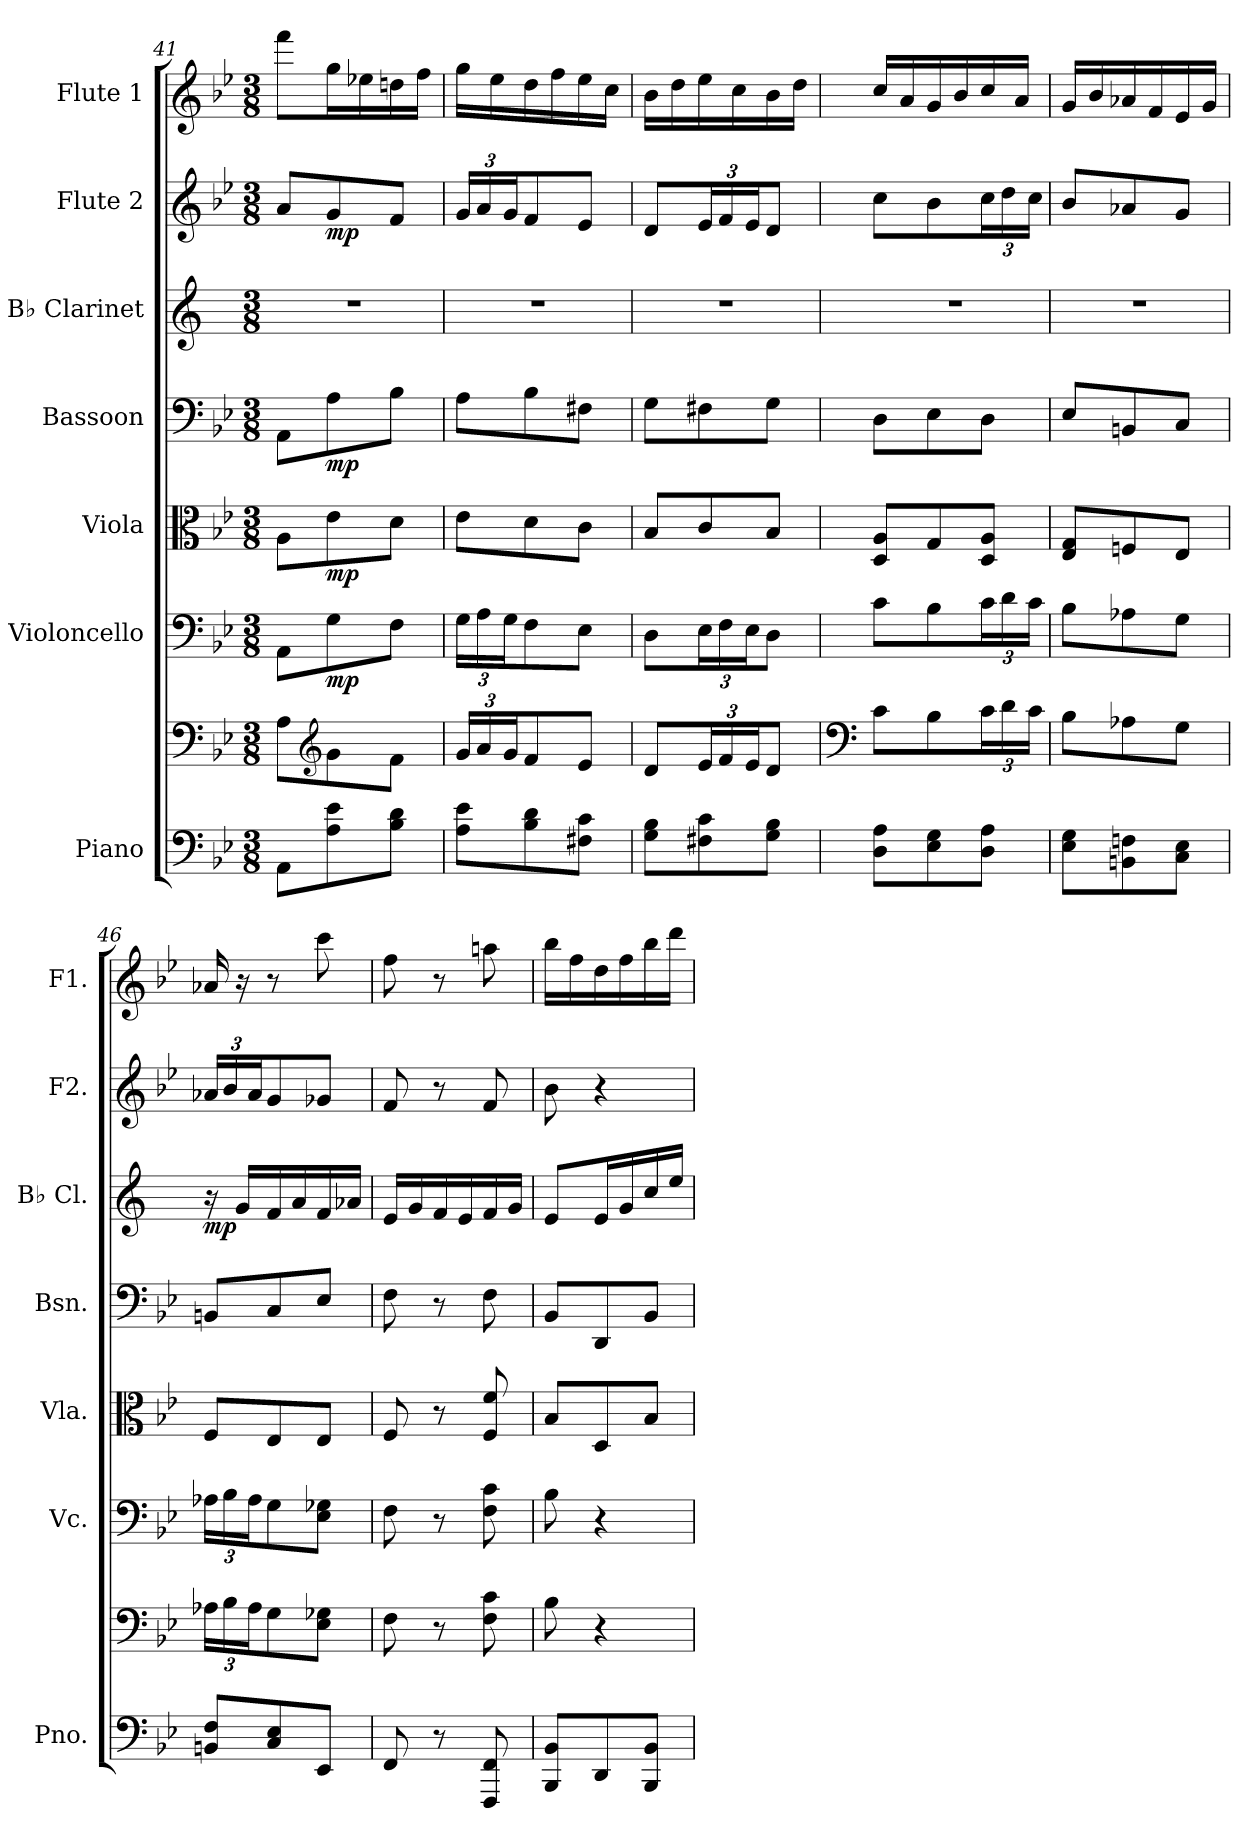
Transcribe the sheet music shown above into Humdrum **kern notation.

**kern	**kern	**dynam	**kern	**dynam	**kern	**dynam	**kern	**dynam	**kern	**dynam	**kern	**dynam	**kern
*part7	*part7	*part7	*part6	*part6	*part5	*part5	*part4	*part4	*part3	*part3	*part2	*part2	*part1
*staff8	*staff7	*staff7/8	*staff6	*staff6	*staff5	*staff5	*staff4	*staff4	*staff3	*staff3	*staff2	*staff2	*staff1
*I"Piano	*	*	*I"Violoncello	*	*I"Viola	*	*I"Bassoon	*	*I"B♭ Clarinet	*	*I"Flute 2	*	*I"Flute 1
*I'Pno.	*	*	*I'Vc.	*	*I'Vla.	*	*I'Bsn.	*	*I'B♭ Cl.	*	*I'F2.	*	*I'F1.
*clefF4	*clefF4	*	*clefF4	*	*clefC3	*	*clefF4	*	*clefG2	*	*clefG2	*	*clefG2
*	*	*	*	*	*	*	*	*	*ITrd1c2	*	*	*	*
*k[b-e-]	*k[b-e-]	*	*k[b-e-]	*	*k[b-e-]	*	*k[b-e-]	*	*k[b-e-]	*	*k[b-e-]	*	*k[b-e-]
*M3/8	*M3/8	*	*M3/8	*	*M3/8	*	*M3/8	*	*M3/8	*	*M3/8	*	*M3/8
=41	=41	=41	=41	=41	=41	=41	=41	=41	=41	=41	=41	=41	=41
8AA\L	8A\L	.	8AA\L	.	8A\L	.	8AA\L	.	4.r	.	8a/L	.	8fff\L
*	*clefG2	*	*	*	*	*	*	*	*	*	*	*	*
!	!	!LO:DY:b=2	!	!	!	!	!	!	!	!	!	!	!
!	!	!LO:DY:n=1:b	!	!LO:DY:b	!	!LO:DY:b	!	!LO:DY:b	!	!	!	!LO:DY:b	!
8A\ 8e-\	8g\	mp mp	8G\	mp	8e-\	mp	8A\	mp	.	.	8g/	mp	16gg\L
.	.	.	.	.	.	.	.	.	.	.	.	.	16ee-X\
8B-\ 8d\J	8f\J	.	8F\J	.	8d\J	.	8B-\J	.	.	.	8f/J	.	16ddn\
.	.	.	.	.	.	.	.	.	.	.	.	.	16ff\JJ
=42	=42	=42	=42	=42	=42	=42	=42	=42	=42	=42	=42	=42	=42
*	*Xbrackettup	*	*Xbrackettup	*	*	*	*	*	*	*	*Xbrackettup	*	*
8A\ 8e-\L	24g/LL	.	24G\LL	.	8e-\L	.	8A\L	.	4.r	.	24g/LL	.	16gg\LL
.	24a/	.	24A\	.	.	.	.	.	.	.	24a/	.	.
.	.	.	.	.	.	.	.	.	.	.	.	.	16ee-\
.	24g/J	.	24G\J	.	.	.	.	.	.	.	24g/J	.	.
8B-\ 8d\	8f/	.	8F\	.	8d\	.	8B-\	.	.	.	8f/	.	16dd\
.	.	.	.	.	.	.	.	.	.	.	.	.	16ff\
8F#X\ 8c\J	8e-/J	.	8E-\J	.	8c\J	.	8F#X\J	.	.	.	8e-/J	.	16ee-\
.	.	.	.	.	.	.	.	.	.	.	.	.	16cc\JJ
=43	=43	=43	=43	=43	=43	=43	=43	=43	=43	=43	=43	=43	=43
8G\ 8B-\L	8d/L	.	8D\L	.	8B-/L	.	8G\L	.	4.r	.	8d/L	.	16b-\LL
.	.	.	.	.	.	.	.	.	.	.	.	.	16dd\
8F#X\ 8c\	24e-/L	.	24E-\L	.	8c/	.	8F#X\	.	.	.	24e-/L	.	16ee-\
.	24f/	.	24F\	.	.	.	.	.	.	.	24f/	.	.
.	.	.	.	.	.	.	.	.	.	.	.	.	16cc\
.	24e-/J	.	24E-\J	.	.	.	.	.	.	.	24e-/J	.	.
8G\ 8B-\J	8d/J	.	8D\J	.	8B-/J	.	8G\J	.	.	.	8d/J	.	16b-\
.	.	.	.	.	.	.	.	.	.	.	.	.	16dd\JJ
=44	=44	=44	=44	=44	=44	=44	=44	=44	=44	=44	=44	=44	=44
*	*clefF4	*	*	*	*	*	*	*	*	*	*	*	*
8D\ 8A\L	8c\L	.	8c\L	.	8D/ 8A/L	.	8D\L	.	4.r	.	8cc\L	.	16cc/LL
.	.	.	.	.	.	.	.	.	.	.	.	.	16a/
8E-\ 8G\	8B-\	.	8B-\	.	8G/	.	8E-\	.	.	.	8b-\	.	16g/
.	.	.	.	.	.	.	.	.	.	.	.	.	16b-/
8D\ 8A\J	24c\L	.	24c\L	.	8D/ 8A/J	.	8D\J	.	.	.	24cc\L	.	16cc/
.	24d\	.	24d\	.	.	.	.	.	.	.	24dd\	.	.
.	.	.	.	.	.	.	.	.	.	.	.	.	16a/JJ
.	24c\JJ	.	24c\JJ	.	.	.	.	.	.	.	24cc\JJ	.	.
!!LO:LB:g=z
=45	=45	=45	=45	=45	=45	=45	=45	=45	=45	=45	=45	=45	=45
8E-\ 8G\L	8B-\L	.	8B-\L	.	8E-/ 8G/L	.	8E-/L	.	4.r	.	8b-/L	.	16g/LL
.	.	.	.	.	.	.	.	.	.	.	.	.	16b-/
8BBn\ 8Fn\	8A-X\	.	8A-X\	.	8Fn/	.	8BBn/	.	.	.	8a-X/	.	16a-X/
.	.	.	.	.	.	.	.	.	.	.	.	.	16f/
8C\ 8E-\J	8G\J	.	8G\J	.	8E-/J	.	8C/J	.	.	.	8g/J	.	16e-/
.	.	.	.	.	.	.	.	.	.	.	.	.	16g/JJ
=46	=46	=46	=46	=46	=46	=46	=46	=46	=46	=46	=46	=46	=46
!	!	!	!	!	!	!	!	!	!	!LO:DY:b	!	!	!
8BBn/ 8F/L	24A-X\LL	.	24A-X\LL	.	8F/L	.	8BBn/L	.	16r	mp	24a-X/LL	.	16a-X/
.	24B-\	.	24B-\	.	.	.	.	.	.	.	24b-/	.	.
.	.	.	.	.	.	.	.	.	16f/LL	.	.	.	16r
.	24A-\J	.	24A-\J	.	.	.	.	.	.	.	24a-/J	.	.
8C/ 8E-/	8G\	.	8G\	.	8E-/	.	8C/	.	16e-/	.	8g/	.	8r
.	.	.	.	.	.	.	.	.	16g/	.	.	.	.
8EE-/J	8E-\ 8G-X\J	.	8E-\ 8G-X\J	.	8E-/J	.	8E-/J	.	16e-/	.	8g-X/J	.	8ccc\
.	.	.	.	.	.	.	.	.	16g-X/JJ	.	.	.	.
=47	=47	=47	=47	=47	=47	=47	=47	=47	=47	=47	=47	=47	=47
8FF/	8F\	.	8F\	.	8F/	.	8F\	.	16d/LL	.	8f/	.	8ff\
.	.	.	.	.	.	.	.	.	16f/	.	.	.	.
8r	8r	.	8r	.	8r	.	8r	.	16e-/	.	8r	.	8r
.	.	.	.	.	.	.	.	.	16d/	.	.	.	.
8FFF/ 8FF/	8F\ 8c\	.	8F\ 8c\	.	8F/ 8f/	.	8F\	.	16e-/	.	8f/	.	8aan\
.	.	.	.	.	.	.	.	.	16f/JJ	.	.	.	.
=48	=48	=48	=48	=48	=48	=48	=48	=48	=48	=48	=48	=48	=48
8BBB-/ 8BB-/L	8B-\	.	8B-\	.	8B-/L	.	8BB-/L	.	8d/L	.	8b-\	.	16bb-\LL
.	.	.	.	.	.	.	.	.	.	.	.	.	16ff\
8DD/	4r	.	4r	.	8D/	.	8DD/	.	16d/L	.	4r	.	16dd\
.	.	.	.	.	.	.	.	.	16f/	.	.	.	16ff\
8BBB-/ 8BB-/J	.	.	.	.	8B-/J	.	8BB-/J	.	16b-/	.	.	.	16bb-\
.	.	.	.	.	.	.	.	.	16dd/JJ	.	.	.	16ddd\JJ
=	=	=	=	=	=	=	=	=	=	=	=	=	=
*-	*-	*-	*-	*-	*-	*-	*-	*-	*-	*-	*-	*-	*-
